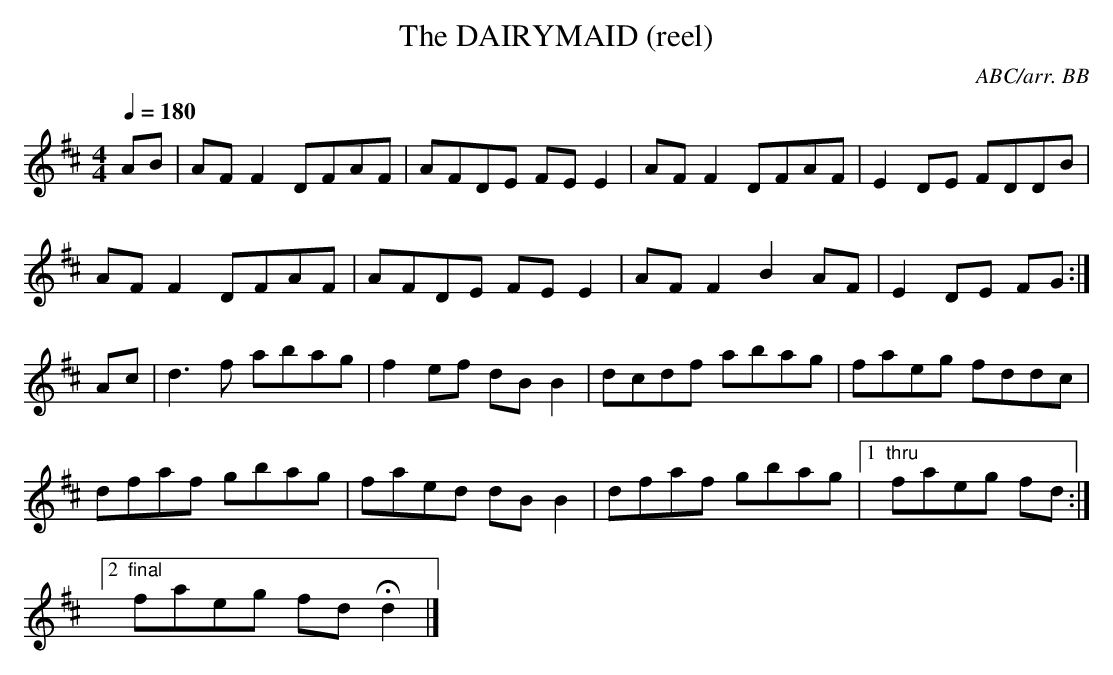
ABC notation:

X:1
T:The DAIRYMAID (reel)
C:ABC/arr. BB
Q:1/4=180
M:4/4
L:1/8
K:D
AB|AFF2 DFAF|AFDE FEE2|AFF2 DFAF|E2DE FDDB|
AFF2 DFAF|AFDE FEE2|AFF2 B2AF|E2DE FG :|
Ac|d3f abag|f2ef dBB2|dcdf abag|faeg fddc|
dfaf gbag|faed dBB2|dfaf gbag|1 "thru"faeg fd :|
[2 "final" faeg fdHd2|]
